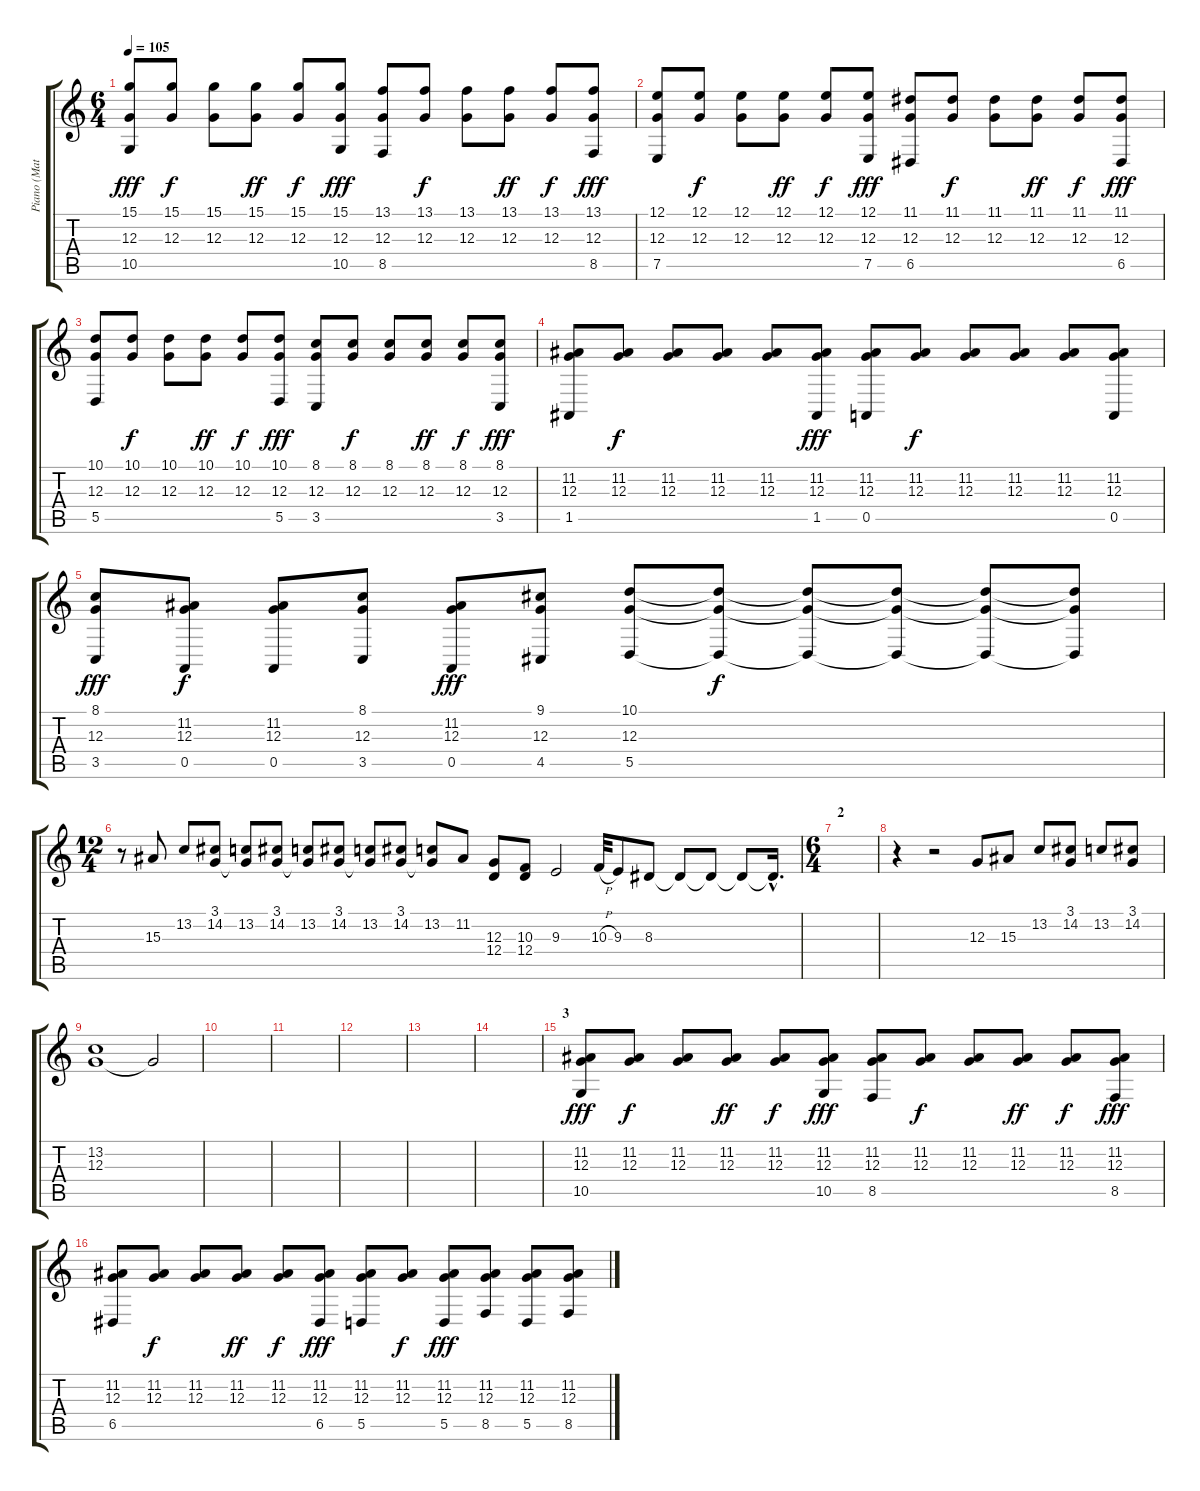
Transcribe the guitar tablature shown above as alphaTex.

\track ("Piano (Matt)" "Piano (Mat") {instrument electricpiano1}
\staff {score tabs}
\tuning (E4 B3 G3 D3 A2 E2) {hide}
\ts (6 4)
\tempo 105
\clef g2
\ks c
(15.1 12.3 10.5).8{dy fff} (15.1 12.3).8{dy f} (15.1 12.3).8 (15.1 12.3).8{dy ff} (15.1 12.3).8{dy f} (15.1 12.3 10.5).8{dy fff} (13.1 12.3 8.5).8 (13.1 12.3).8{dy f} (13.1 12.3).8 (13.1 12.3).8{dy ff} (13.1 12.3).8{dy f} (13.1 12.3 8.5).8{dy fff} |
(12.1 12.3 7.5).8 (12.1 12.3).8{dy f} (12.1 12.3).8 (12.1 12.3).8{dy ff} (12.1 12.3).8{dy f} (12.1 12.3 7.5).8{dy fff} (11.1 12.3 6.5).8 (11.1 12.3).8{dy f} (11.1 12.3).8 (11.1 12.3).8{dy ff} (11.1 12.3).8{dy f} (11.1 12.3 6.5).8{dy fff} |
(10.1 12.3 5.5).8 (10.1 12.3).8{dy f} (10.1 12.3).8 (10.1 12.3).8{dy ff} (10.1 12.3).8{dy f} (10.1 12.3 5.5).8{dy fff} (8.1 12.3 3.5).8 (8.1 12.3).8{dy f} (8.1 12.3).8 (8.1 12.3).8{dy ff} (8.1 12.3).8{dy f} (8.1 12.3 3.5).8{dy fff} |
(11.2 12.3 1.5).8 (11.2 12.3).8{dy f} (11.2 12.3).8 (11.2 12.3).8 (11.2 12.3).8 (11.2 12.3 1.5).8{dy fff} (11.2 12.3 0.5).8 (11.2 12.3).8{dy f} (11.2 12.3).8 (11.2 12.3).8 (11.2 12.3).8 (11.2 12.3 0.5).8 |
(8.1 12.3 3.5).8{dy fff} (11.2 12.3 0.5).8{dy f} (11.2 12.3 0.5).8 (8.1 12.3 3.5).8 (11.2 12.3 0.5).8{dy fff} (9.1 12.3 4.5).8 (10.1 12.3 5.5).8 (10.1{t} 12.3{t} 5.5{t}).8{dy f} (10.1{t} 12.3{t} 5.5{t}).8 (10.1{t} 12.3{t} 5.5{t}).8 (10.1{t} 12.3{t} 5.5{t}).8 (10.1{t} 12.3{t} 5.5{t}).8 |
\ts (12 4)
r.8 15.3.8 13.2.8 (3.1 14.2).8 (3.1{t} 13.2).8 (3.1 14.2).8 (3.1{t} 13.2).8 (3.1 14.2).8 (3.1{t} 13.2).8 (3.1 14.2).8 (3.1{t} 13.2).8 11.2.8 (12.3 12.4).8 (10.3 12.4).8 9.3.2 10.3{h}.32 9.3.8 8.3.8 8.3{t}.8 8.3{t}.8 8.3{t}.8 8.3{hac t}.16{d} |
\ts (6 4)
\section ("" "2")
|
r.4 r.2 12.3.8 15.3.8 13.2.8 (3.1 14.2).8 13.2.8 (3.1 14.2).8 |
(13.2 12.3).1 12.3{t}.2 |
|
|
|
|
|
\section ("" "3")
(11.2 12.3 10.5).8{dy fff} (11.2 12.3).8{dy f} (11.2 12.3).8 (11.2 12.3).8{dy ff} (11.2 12.3).8{dy f} (11.2 12.3 10.5).8{dy fff} (11.2 12.3 8.5).8 (11.2 12.3).8{dy f} (11.2 12.3).8 (11.2 12.3).8{dy ff} (11.2 12.3).8{dy f} (11.2 12.3 8.5).8{dy fff} |
(11.2 12.3 6.5).8 (11.2 12.3).8{dy f} (11.2 12.3).8 (11.2 12.3).8{dy ff} (11.2 12.3).8{dy f} (11.2 12.3 6.5).8{dy fff} (11.2 12.3 5.5).8 (11.2 12.3).8{dy f} (11.2 12.3 5.5).8{dy fff} (11.2 12.3 8.5).8 (11.2 12.3 5.5).8 (11.2 12.3 8.5).8
